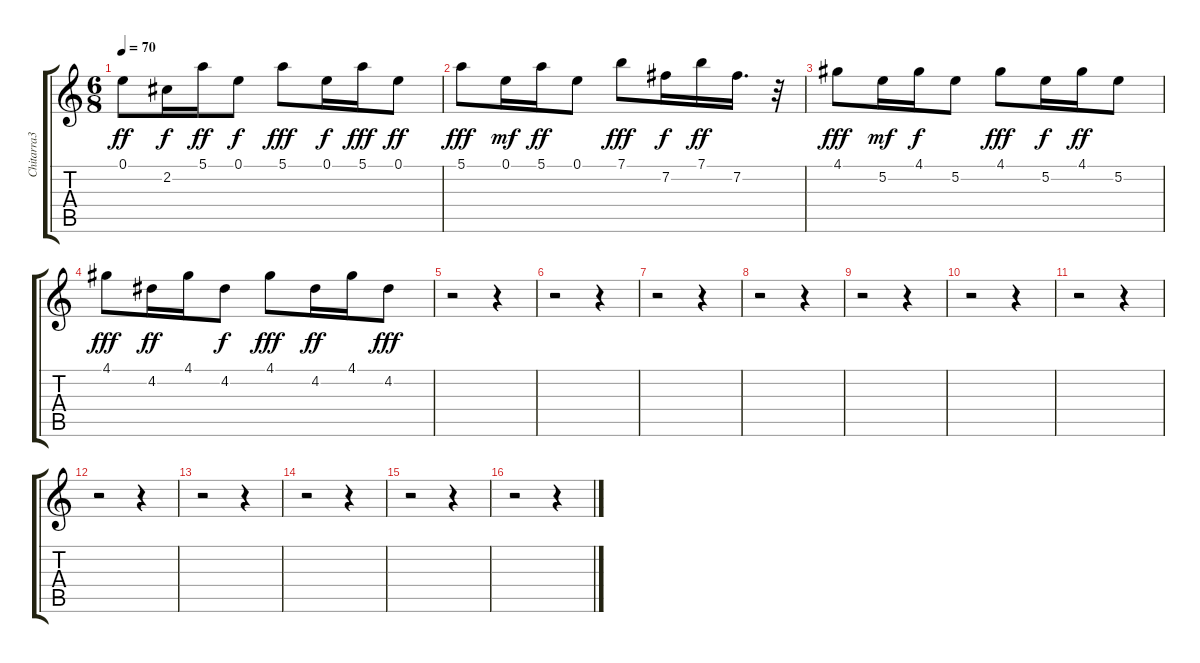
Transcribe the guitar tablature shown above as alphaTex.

\track ("Chitarra3" "Chitarra3") {instrument acousticguitarsteel}
\staff {score tabs}
\tuning (E4 B3 G3 D3 A2 E2) {hide}
\ts (6 8)
\tempo 70
\clef g2
\ks c
0.1.8{dy ff} 2.2.16{dy f} 5.1.16{dy ff} 0.1.8{dy f} 5.1.8{dy fff} 0.1.16{dy f} 5.1.16{dy fff} 0.1.8{dy ff} |
5.1.8{dy fff} 0.1.16{dy mf} 5.1.16{dy ff} 0.1.8 7.1.8{dy fff} 7.2.16{dy f} 7.1.16{dy ff} 7.2.16{d} r.32 |
4.1.8{dy fff} 5.2.16{dy mf} 4.1.16{dy f} 5.2.8 4.1.8{dy fff} 5.2.16{dy f} 4.1.16{dy ff} 5.2.8 |
4.1.8{dy fff} 4.2.16{dy ff} 4.1.16 4.2.8{dy f} 4.1.8{dy fff} 4.2.16{dy ff} 4.1.16 4.2.8{dy fff} |
r.2 r.4 |
r.2 r.4 |
r.2 r.4 |
r.2 r.4 |
r.2 r.4 |
r.2 r.4 |
r.2 r.4 |
r.2 r.4 |
r.2 r.4 |
r.2 r.4 |
r.2 r.4 |
r.2 r.4
